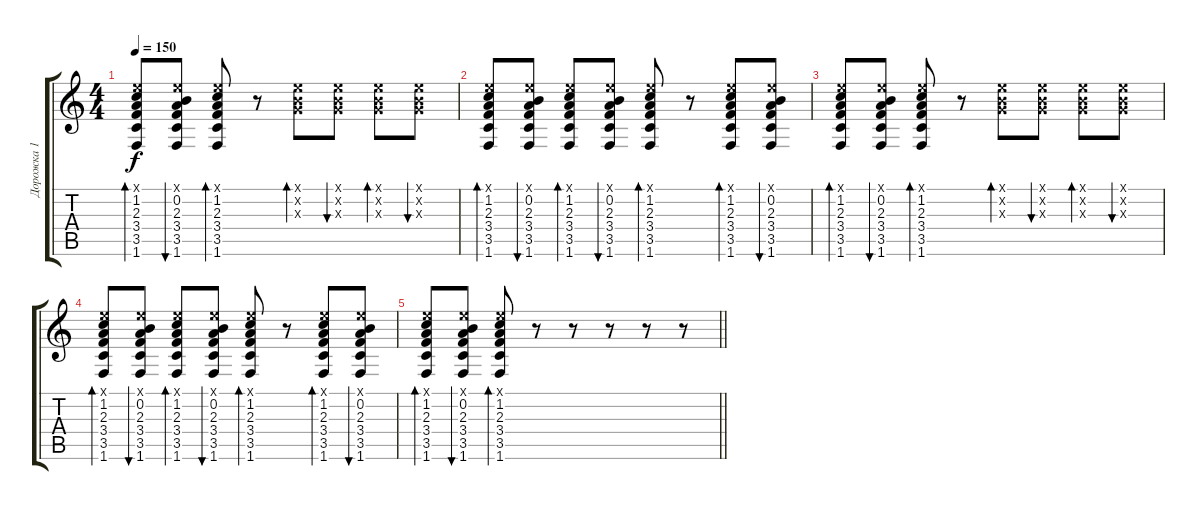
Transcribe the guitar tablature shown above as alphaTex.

\track ("Дорожка 1" "Дорожка 1") {instrument acousticguitarsteel}
\staff {score tabs}
\tuning (E4 B3 G3 D3 A2 E2) {hide}
\ts (4 4)
\tempo 150
\clef g2
\ks c
(0.1{x} 1.2 2.3 3.4 3.5 1.6).8{bd 60 dy f} (0.1{x} 0.2 2.3 3.4 3.5 1.6).8{bu 60} (0.1{x} 1.2 2.3 3.4 3.5 1.6).8{bd 60} r.8 (0.1{x} 0.2{x} 0.3{x}).8{bd 60} (0.1{x} 0.2{x} 0.3{x}).8{bu 60} (0.1{x} 0.2{x} 0.3{x}).8{bd 60} (0.1{x} 0.2{x} 0.3{x}).8{bu 60} |
(0.1{x} 1.2 2.3 3.4 3.5 1.6).8{bd 60} (0.1{x} 0.2 2.3 3.4 3.5 1.6).8{bu 60} (0.1{x} 1.2 2.3 3.4 3.5 1.6).8{bd 60} (0.1{x} 0.2 2.3 3.4 3.5 1.6).8{bu 60} (0.1{x} 1.2 2.3 3.4 3.5 1.6).8{bd 60} r.8 (0.1{x} 1.2 2.3 3.4 3.5 1.6).8{bd 60} (0.1{x} 0.2 2.3 3.4 3.5 1.6).8{bu 60} |
(0.1{x} 1.2 2.3 3.4 3.5 1.6).8{bd 60} (0.1{x} 0.2 2.3 3.4 3.5 1.6).8{bu 60} (0.1{x} 1.2 2.3 3.4 3.5 1.6).8{bd 60} r.8 (0.1{x} 0.2{x} 0.3{x}).8{bd 60} (0.1{x} 0.2{x} 0.3{x}).8{bu 60} (0.1{x} 0.2{x} 0.3{x}).8{bd 60} (0.1{x} 0.2{x} 0.3{x}).8{bu 60} |
(0.1{x} 1.2 2.3 3.4 3.5 1.6).8{bd 60} (0.1{x} 0.2 2.3 3.4 3.5 1.6).8{bu 60} (0.1{x} 1.2 2.3 3.4 3.5 1.6).8{bd 60} (0.1{x} 0.2 2.3 3.4 3.5 1.6).8{bu 60} (0.1{x} 1.2 2.3 3.4 3.5 1.6).8{bd 60} r.8 (0.1{x} 1.2 2.3 3.4 3.5 1.6).8{bd 60} (0.1{x} 0.2 2.3 3.4 3.5 1.6).8{bu 60} |
\barLineRight lightlight
(0.1{x} 1.2 2.3 3.4 3.5 1.6).8{bd 60} (0.1{x} 0.2 2.3 3.4 3.5 1.6).8{bu 60} (0.1{x} 1.2 2.3 3.4 3.5 1.6).8{bd 60} r.8 r.8 r.8 r.8 r.8
